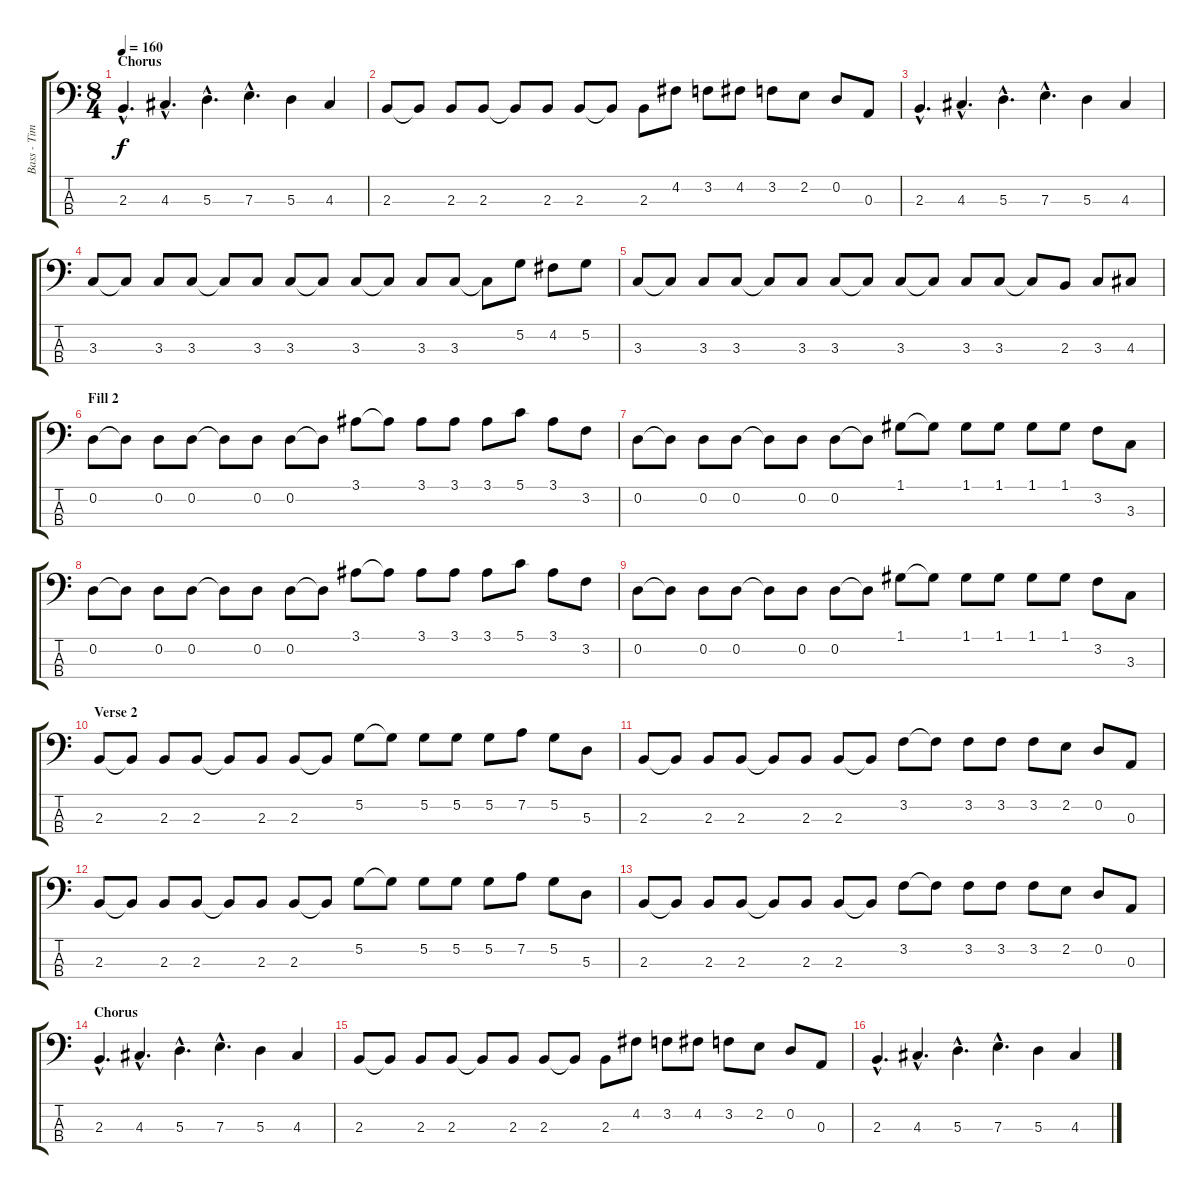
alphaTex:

\track ("Bass - Timi Hansen" "Bass - Tim") {instrument electricbasspick}
\staff {score tabs}
\tuning (G2 D2 A1 E1) {hide}
\ts (8 4)
\section ("" "Chorus")
\tempo 160
\clef f4
\ks c
2.3{hac}.4{d dy f} 4.3{hac}.4{d} 5.3{hac}.4{d} 7.3{hac}.4{d} 5.3.4 4.3.4 |
2.3.8 2.3{t}.8 2.3.8 2.3.8 2.3{t}.8 2.3.8 2.3.8 2.3{t}.8 2.3.8 4.2.8 3.2.8 4.2.8 3.2.8 2.2.8 0.2.8 0.3.8 |
2.3{hac}.4{d} 4.3{hac}.4{d} 5.3{hac}.4{d} 7.3{hac}.4{d} 5.3.4 4.3.4 |
3.3.8 3.3{t}.8 3.3.8 3.3.8 3.3{t}.8 3.3.8 3.3.8 3.3{t}.8 3.3.8 3.3{t}.8 3.3.8 3.3.8 3.3{t}.8 5.2.8 4.2.8 5.2.8 |
3.3.8 3.3{t}.8 3.3.8 3.3.8 3.3{t}.8 3.3.8 3.3.8 3.3{t}.8 3.3.8 3.3{t}.8 3.3.8 3.3.8 3.3{t}.8 2.3.8 3.3.8 4.3.8 |
\section ("" "Fill 2")
0.2.8 0.2{t}.8 0.2.8 0.2.8 0.2{t}.8 0.2.8 0.2.8 0.2{t}.8 3.1.8 3.1{t}.8 3.1.8 3.1.8 3.1.8 5.1.8 3.1.8 3.2.8 |
0.2.8 0.2{t}.8 0.2.8 0.2.8 0.2{t}.8 0.2.8 0.2.8 0.2{t}.8 1.1.8 1.1{t}.8 1.1.8 1.1.8 1.1.8 1.1.8 3.2.8 3.3.8 |
0.2.8 0.2{t}.8 0.2.8 0.2.8 0.2{t}.8 0.2.8 0.2.8 0.2{t}.8 3.1.8 3.1{t}.8 3.1.8 3.1.8 3.1.8 5.1.8 3.1.8 3.2.8 |
0.2.8 0.2{t}.8 0.2.8 0.2.8 0.2{t}.8 0.2.8 0.2.8 0.2{t}.8 1.1.8 1.1{t}.8 1.1.8 1.1.8 1.1.8 1.1.8 3.2.8 3.3.8 |
\section ("" "Verse 2")
2.3.8 2.3{t}.8 2.3.8 2.3.8 2.3{t}.8 2.3.8 2.3.8 2.3{t}.8 5.2.8 5.2{t}.8 5.2.8 5.2.8 5.2.8 7.2.8 5.2.8 5.3.8 |
2.3.8 2.3{t}.8 2.3.8 2.3.8 2.3{t}.8 2.3.8 2.3.8 2.3{t}.8 3.2.8 3.2{t}.8 3.2.8 3.2.8 3.2.8 2.2.8 0.2.8 0.3.8 |
2.3.8 2.3{t}.8 2.3.8 2.3.8 2.3{t}.8 2.3.8 2.3.8 2.3{t}.8 5.2.8 5.2{t}.8 5.2.8 5.2.8 5.2.8 7.2.8 5.2.8 5.3.8 |
2.3.8 2.3{t}.8 2.3.8 2.3.8 2.3{t}.8 2.3.8 2.3.8 2.3{t}.8 3.2.8 3.2{t}.8 3.2.8 3.2.8 3.2.8 2.2.8 0.2.8 0.3.8 |
\section ("" "Chorus")
2.3{hac}.4{d} 4.3{hac}.4{d} 5.3{hac}.4{d} 7.3{hac}.4{d} 5.3.4 4.3.4 |
2.3.8 2.3{t}.8 2.3.8 2.3.8 2.3{t}.8 2.3.8 2.3.8 2.3{t}.8 2.3.8 4.2.8 3.2.8 4.2.8 3.2.8 2.2.8 0.2.8 0.3.8 |
2.3{hac}.4{d} 4.3{hac}.4{d} 5.3{hac}.4{d} 7.3{hac}.4{d} 5.3.4 4.3.4
